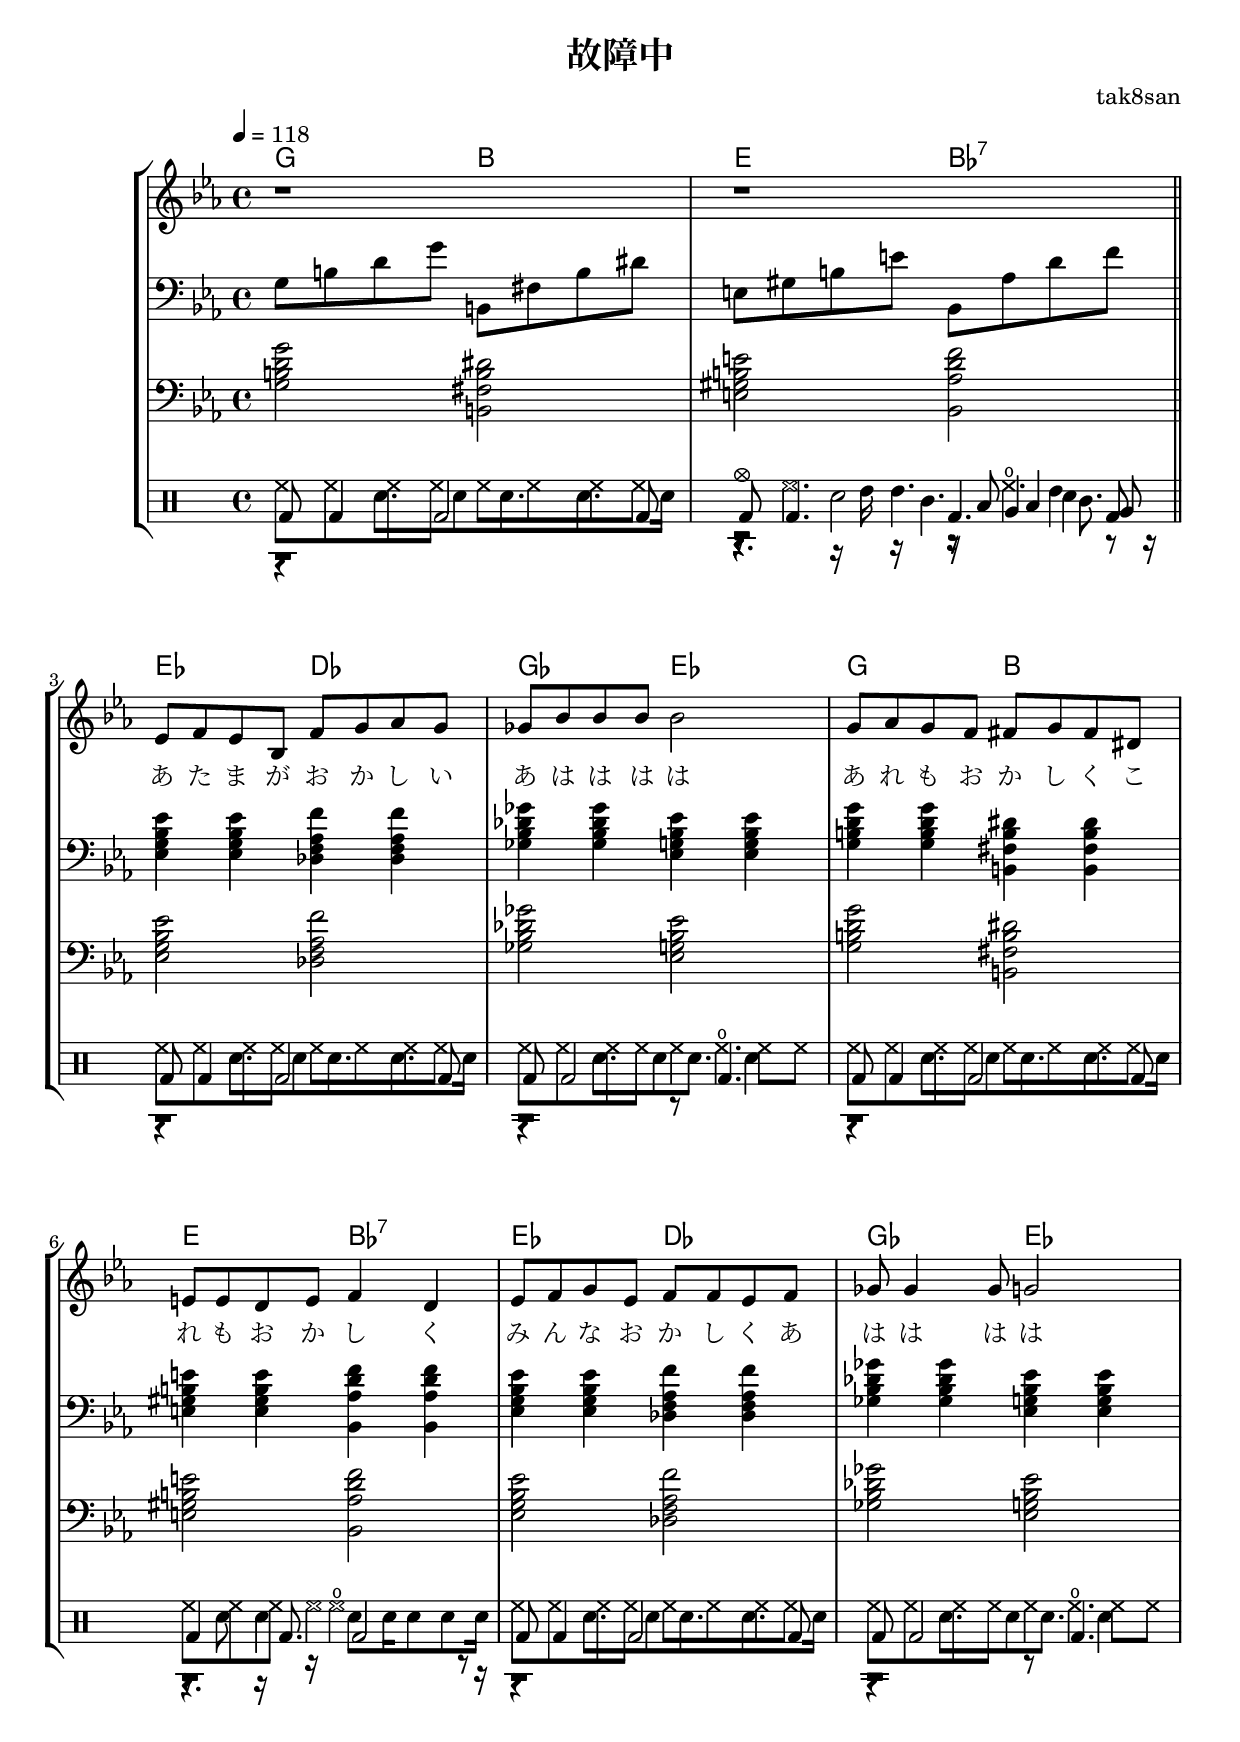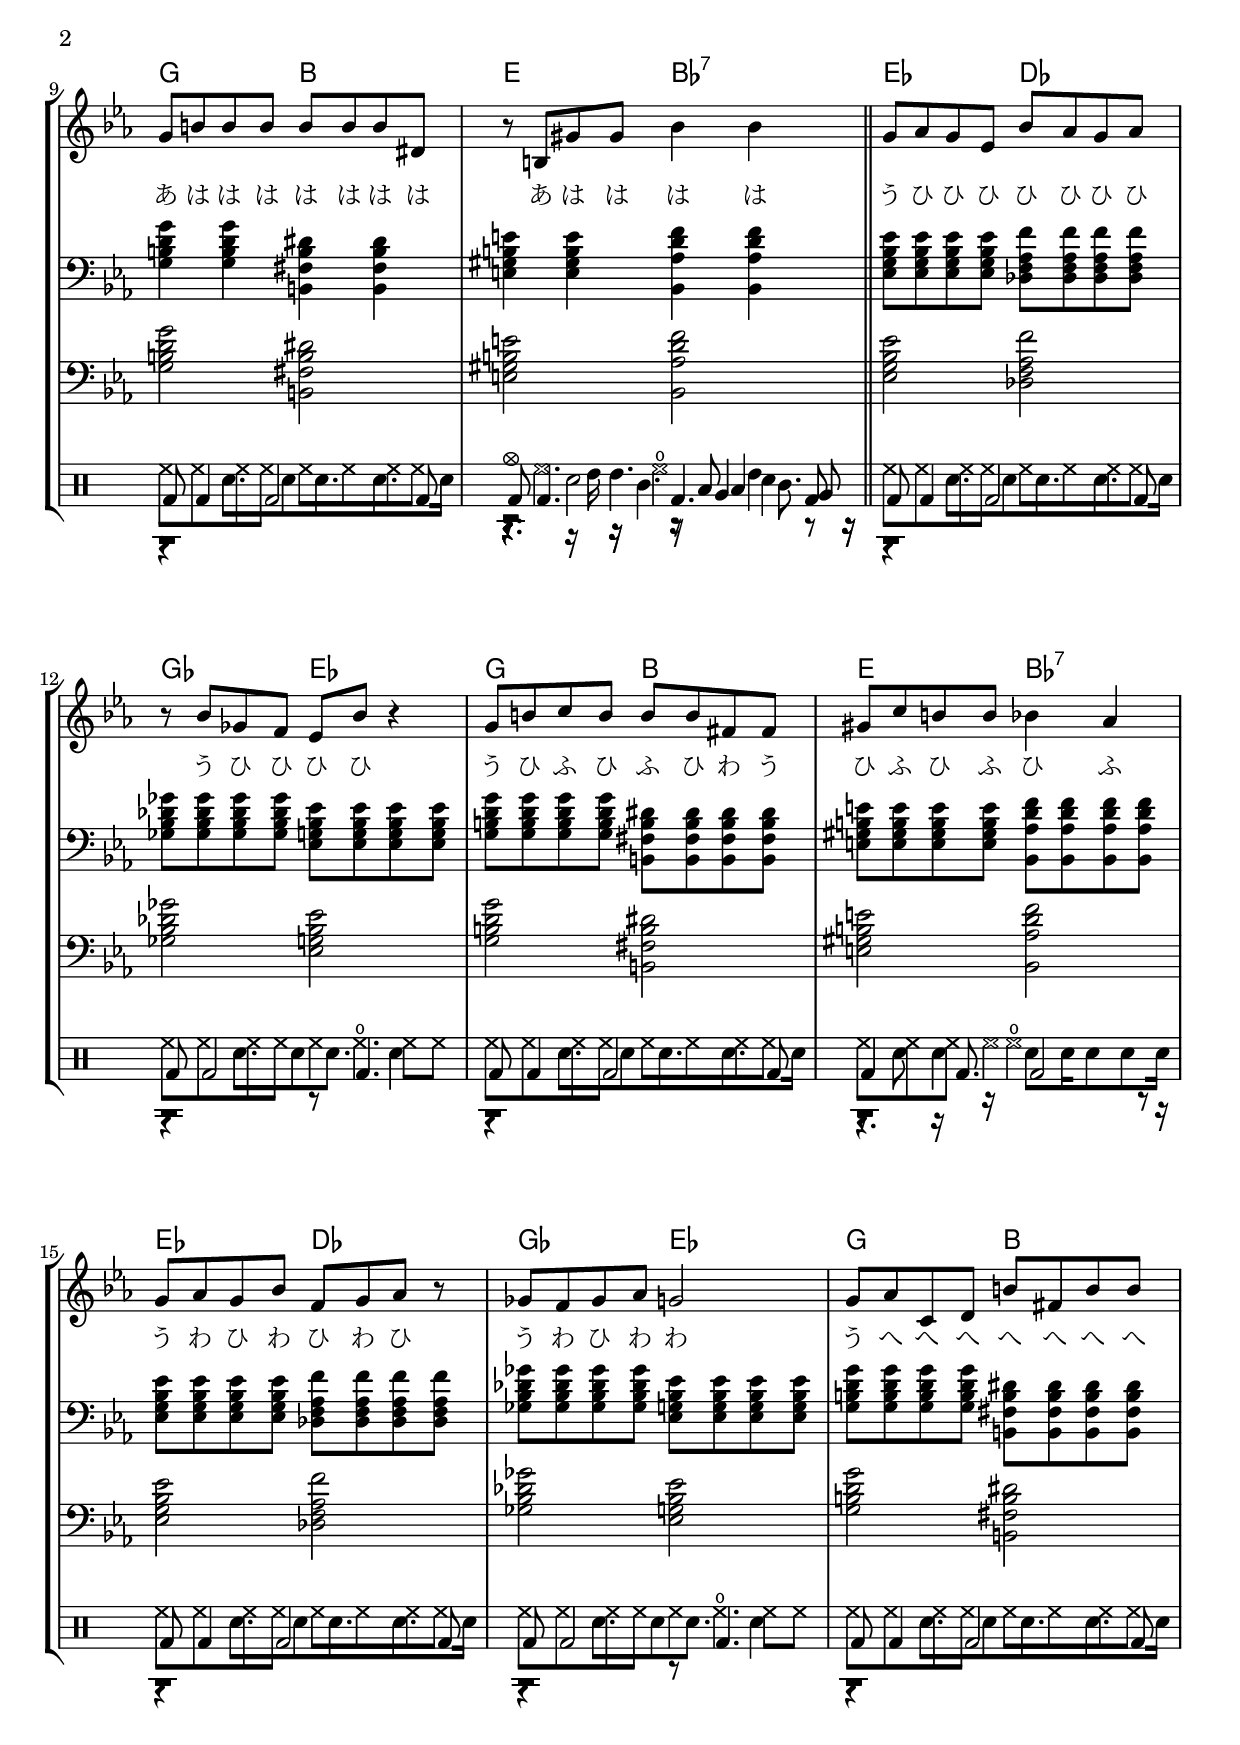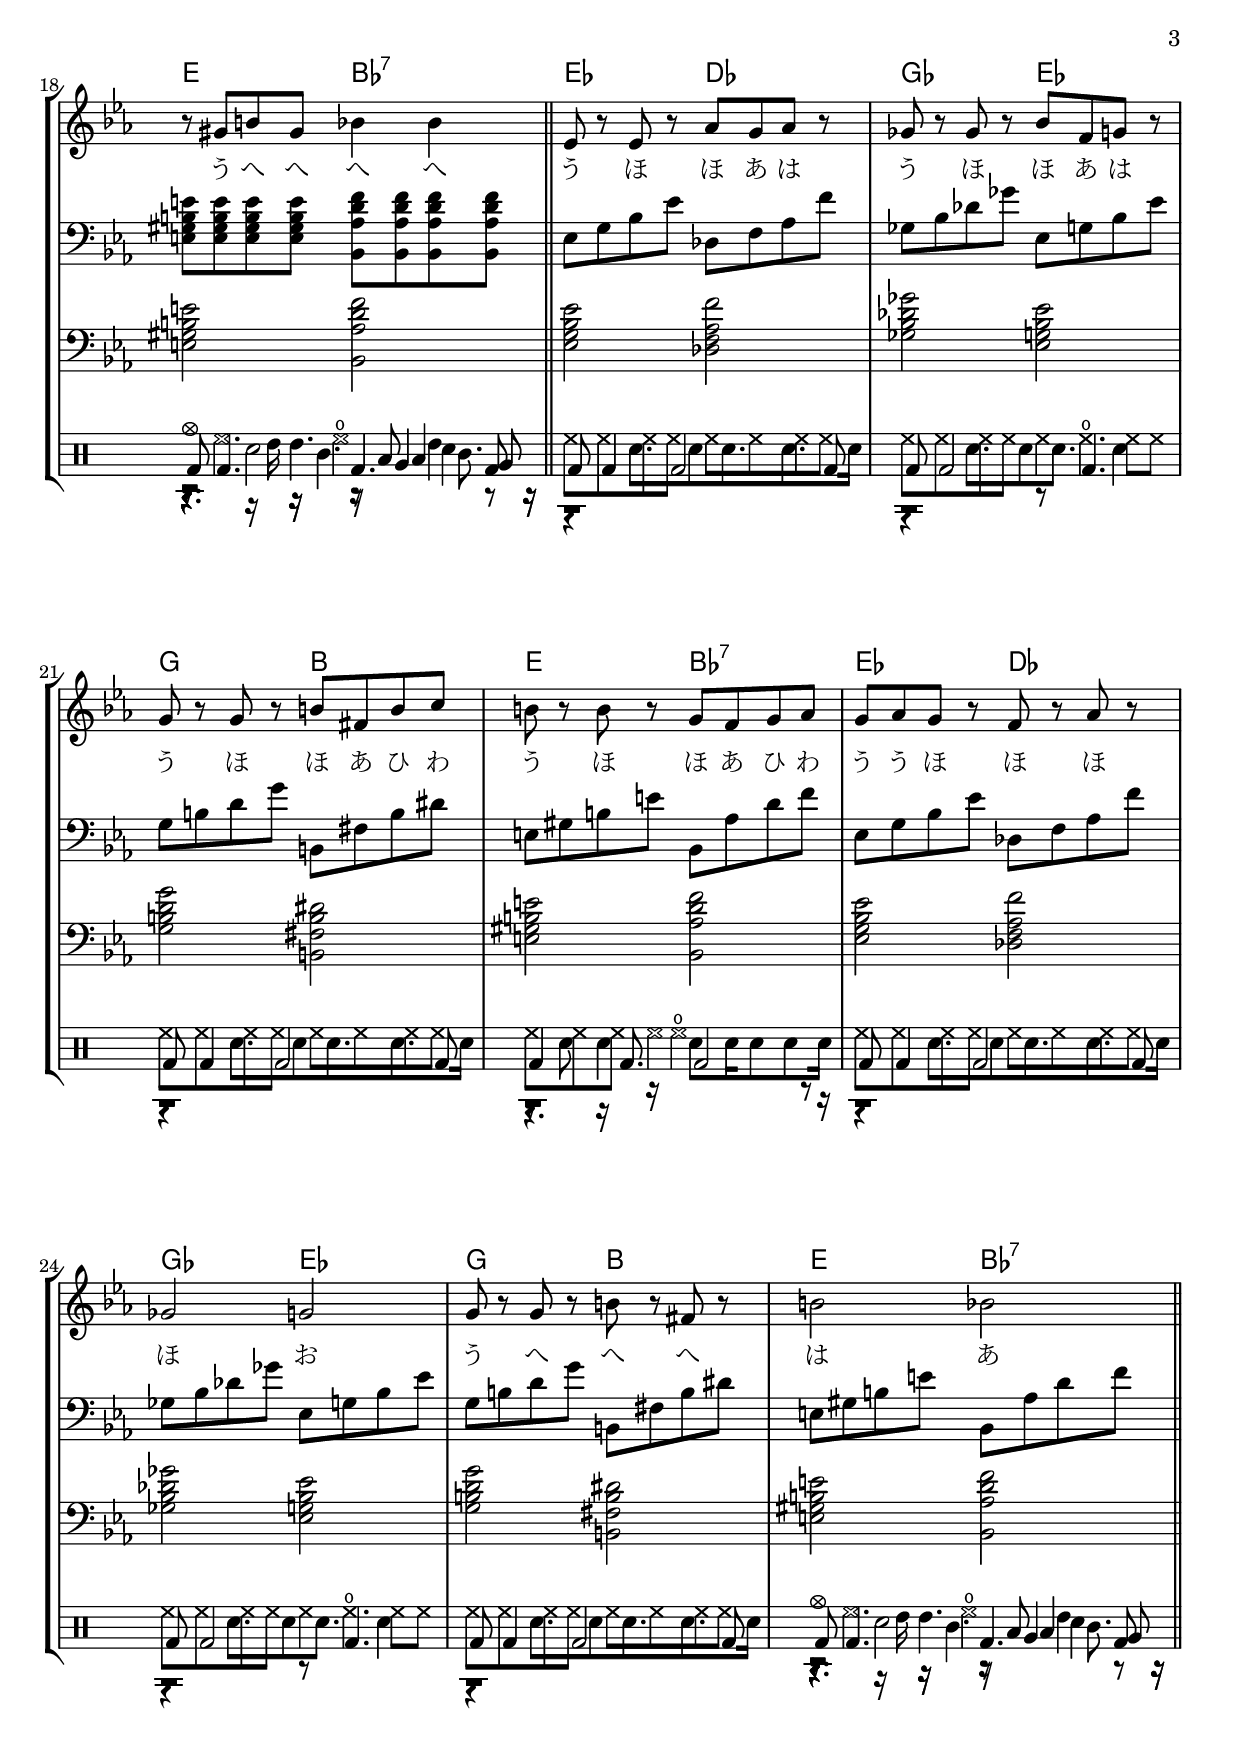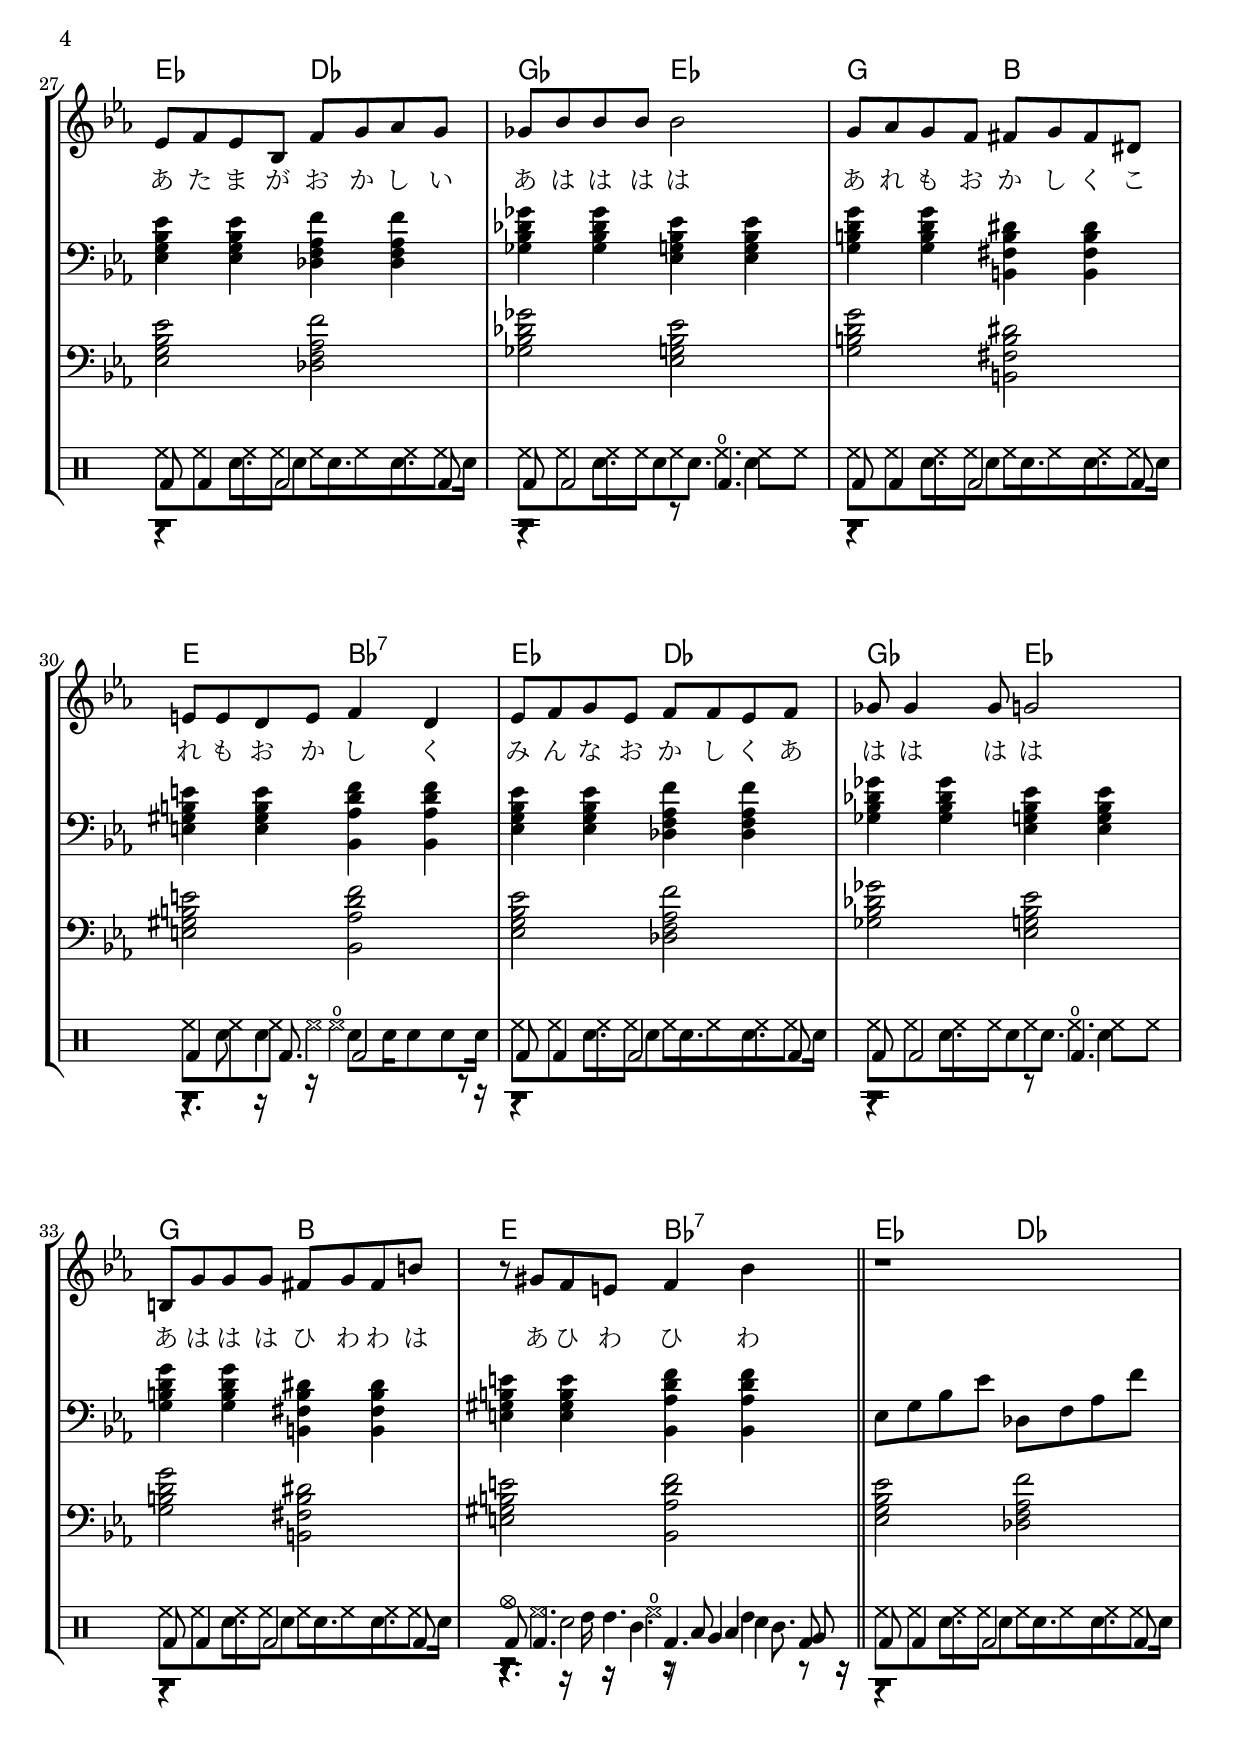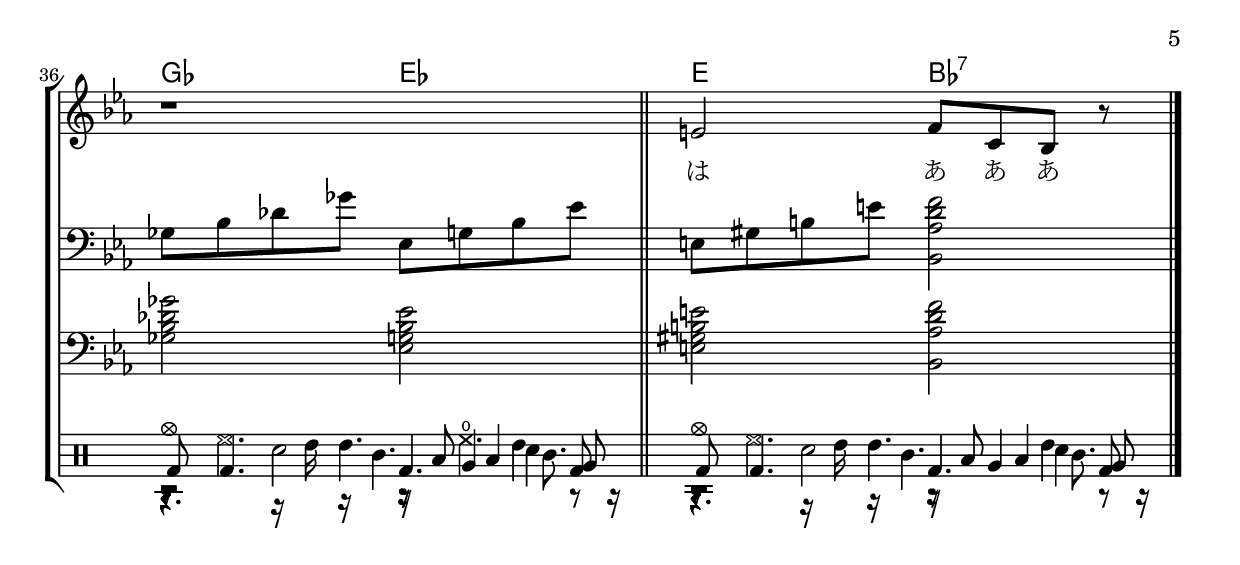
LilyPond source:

\version "2.12.1"

\header {
	title = \markup {故障中}
	composer = \markup \center-column {tak8san}
}

harmony = \chordmode {
	g2 b e bes:7 

	es des ges es g b e bes:7 es des ges es g b e bes:7 

	es des ges es g b e bes:7 es des ges es g b e bes:7 

	es des ges es g b e bes:7 es des ges es g b e bes:7 

	es des ges es g b e bes:7 es des ges es g b e bes:7 

	es des ges es 

	e bes:7 
}

melody = {
	\key es \major
	\tempo 4 = 118
	r1 | r1   
	\set Staff.midiInstrument = #"fss0.35"
	\set Staff.midiMinimumVolume = #0.7
	\set Staff.midiMaximumVolume = #0.9
	es'8  f'8  es'8  bes8  f'8  g'8  as'8  g'8 
	ges'8  bes'8  bes'8  bes'8  bes'2 
	g'8  as'8  g'8  f'8  fis'8  g'8  fis'8  dis'8 
	e'8  e'8  d'8  e'8  f'4  d'4 
	es'8  f'8  g'8  es'8  f'8  f'8  es'8  f'8 
	ges'8  ges'4  ges'8  g'2 
	g'8  b'8  b'8  b'8  b'8  b'8  b'8  dis'8 
	r8  b8  gis'8  gis'8  bes'4  bes'4
	\set Staff.midiInstrument = #"fss0.35"
	\set Staff.midiMinimumVolume = #0.7
	\set Staff.midiMaximumVolume = #0.9
	g'8  as'8  g'8  es'8  bes'8  as'8  g'8  as'8 
	r8  bes'8  ges'8  f'8  es'8  bes'8  r4 
	g'8  b'8  c''8  b'8  b'8  b'8  fis'8  fis'8 
	gis'8  c''8  b'8  b'8  bes'4  as'4 
	g'8  as'8  g'8  bes'8  f'8  g'8  as'8  r8 
	ges'8  f'8  ges'8  as'8  g'2 
	g'8  as'8  c'8  d'8  b'8  fis'8  b'8  b'8 
	r8  gis'8  b'8  gis'8  bes'4  bes'4
	\set Staff.midiInstrument = #"fss0.35"
	\set Staff.midiMinimumVolume = #0.7
	\set Staff.midiMaximumVolume = #0.9
	es'8  r8  es'8  r8  as'8  g'8  as'8  r8 
	ges'8  r8  ges'8  r8  bes'8  f'8  g'8  r8 
	g'8  r8  g'8  r8  b'8  fis'8  b'8  c''8 
	b'8  r8  b'8  r8  g'8  f'8  g'8  as'8 
	g'8  as'8  g'8  r8  f'8  r8  as'8  r8 
	ges'2  g'2 
	g'8  r8  g'8  r8  b'8  r8  fis'8  r8 
	b'2  bes'2
	\set Staff.midiInstrument = #"fss0.35"
	\set Staff.midiMinimumVolume = #0.7
	\set Staff.midiMaximumVolume = #0.9
	es'8  f'8  es'8  bes8  f'8  g'8  as'8  g'8 
	ges'8  bes'8  bes'8  bes'8  bes'2 
	g'8  as'8  g'8  f'8  fis'8  g'8  fis'8  dis'8 
	e'8  e'8  d'8  e'8  f'4  d'4 
	es'8  f'8  g'8  es'8  f'8  f'8  es'8  f'8 
	ges'8  ges'4  ges'8  g'2 
	b8  g'8  g'8  g'8  fis'8  g'8  fis'8  b'8 
	r8  gis'8  f'8  e'8  f'4  bes'4
	r1 | r1   
	\set Staff.midiInstrument = #"fss0.35"
	\set Staff.midiMinimumVolume = #0.7
	\set Staff.midiMaximumVolume = #0.9
	e'2  f'8  c'8  bes8  r8
	\bar "|."
}

words = \lyricmode {
	
	あ  た  ま  が  お  か  し  い  あ  は  は  は  は  あ  れ  も  お  か  し  く  こ  れ  も  お  か  し  く  み  ん  な  お  か  し  く  あ  は  は  は  は  あ  は  は  は  は  は  は  は  あ  は  は  は  は  
	う  ひ  ひ  ひ  ひ  ひ  ひ  ひ  う  ひ  ひ  ひ  ひ  う  ひ  ふ  ひ  ふ  ひ  わ  う  ひ  ふ  ひ  ふ  ひ  ふ  う  わ  ひ  わ  ひ  わ  ひ  う  わ  ひ  わ  わ  う  へ  へ  へ  へ  へ  へ  へ  う  へ  へ  へ  へ  
	う  ほ  ほ  あ  は  う  ほ  ほ  あ  は  う  ほ  ほ  あ  ひ  わ  う  ほ  ほ  あ  ひ  わ  う  う  ほ  ほ  ほ  ほ  お  う  へ  へ  へ  は  あ  
	あ  た  ま  が  お  か  し  い  あ  は  は  は  は  あ  れ  も  お  か  し  く  こ  れ  も  お  か  し  く  み  ん  な  お  か  し  く  あ  は  は  は  は  あ  は  は  は  ひ  わ  わ  は  あ  ひ  わ  ひ  わ  
	
	は  あ  あ  あ  
}

tempochange = {
	\tempo 4 = 118
	r1 | r1 \bar "||"
	\tempo 4 = 118
	r1 | r1 | r1 | r1 | r1 | r1 | r1 | r1 \bar "||"
	\tempo 4 = 118
	r1 | r1 | r1 | r1 | r1 | r1 | r1 | r1 \bar "||"
	\tempo 4 = 118
	r1 | r1 | r1 | r1 | r1 | r1 | r1 | r1 \bar "||"
	\tempo 4 = 118
	r1 | r1 | r1 | r1 | r1 | r1 | r1 | r1 \bar "||"
	\tempo 4 = 118
	r1 | r1 \bar "||"
	\tempo 4 = 118
	r1 \bar "|."
}

mainacc = {
	\clef bass
	\set Staff.midiInstrument = #"Acoustic grand"
	\set Staff.midiMinimumVolume = #0.3
	\set Staff.midiMaximumVolume = #0.6
	\key es \major
	\tempo 4 = 118
	g8 b8 d'8 g'8
	b,8 fis8 b8 dis'8
	e8 gis8 b8 e'8
	bes,8 as8 d'8 f'8
	\bar "||"

	\set Staff.midiInstrument = #"Acoustic grand"
	\set Staff.midiMinimumVolume = #0.3
	\set Staff.midiMaximumVolume = #0.6
	<es g bes es'>4 <es g bes es'>4
	<des f as f'>4 <des f as f'>4
	<ges bes des' ges'>4 <ges bes des' ges'>4
	<es g bes es'>4 <es g bes es'>4
	<g b d' g'>4 <g b d' g'>4
	<b, fis b dis'>4 <b, fis b dis'>4
	<e gis b e'>4 <e gis b e'>4
	<bes, as d' f'>4 <bes, as d' f'>4
	<es g bes es'>4 <es g bes es'>4
	<des f as f'>4 <des f as f'>4
	<ges bes des' ges'>4 <ges bes des' ges'>4
	<es g bes es'>4 <es g bes es'>4
	<g b d' g'>4 <g b d' g'>4
	<b, fis b dis'>4 <b, fis b dis'>4
	<e gis b e'>4 <e gis b e'>4
	<bes, as d' f'>4 <bes, as d' f'>4
	\bar "||"

	\set Staff.midiInstrument = #"Acoustic Guitar (steel)"
	\set Staff.midiMinimumVolume = #0.3
	\set Staff.midiMaximumVolume = #0.6
	<es g bes es'>8 <es g bes es'>8 <es g bes es'>8 <es g bes es'>8
	<des f as f'>8 <des f as f'>8 <des f as f'>8 <des f as f'>8
	<ges bes des' ges'>8 <ges bes des' ges'>8 <ges bes des' ges'>8 <ges bes des' ges'>8
	<es g bes es'>8 <es g bes es'>8 <es g bes es'>8 <es g bes es'>8
	<g b d' g'>8 <g b d' g'>8 <g b d' g'>8 <g b d' g'>8
	<b, fis b dis'>8 <b, fis b dis'>8 <b, fis b dis'>8 <b, fis b dis'>8
	<e gis b e'>8 <e gis b e'>8 <e gis b e'>8 <e gis b e'>8
	<bes, as d' f'>8 <bes, as d' f'>8 <bes, as d' f'>8 <bes, as d' f'>8
	<es g bes es'>8 <es g bes es'>8 <es g bes es'>8 <es g bes es'>8
	<des f as f'>8 <des f as f'>8 <des f as f'>8 <des f as f'>8
	<ges bes des' ges'>8 <ges bes des' ges'>8 <ges bes des' ges'>8 <ges bes des' ges'>8
	<es g bes es'>8 <es g bes es'>8 <es g bes es'>8 <es g bes es'>8
	<g b d' g'>8 <g b d' g'>8 <g b d' g'>8 <g b d' g'>8
	<b, fis b dis'>8 <b, fis b dis'>8 <b, fis b dis'>8 <b, fis b dis'>8
	<e gis b e'>8 <e gis b e'>8 <e gis b e'>8 <e gis b e'>8
	<bes, as d' f'>8 <bes, as d' f'>8 <bes, as d' f'>8 <bes, as d' f'>8
	\bar "||"

	\set Staff.midiInstrument = #"Acoustic Guitar (steel)"
	\set Staff.midiMinimumVolume = #0.3
	\set Staff.midiMaximumVolume = #0.6
	es8 g8 bes8 es'8
	des8 f8 as8 f'8
	ges8 bes8 des'8 ges'8
	es8 g8 bes8 es'8
	g8 b8 d'8 g'8
	b,8 fis8 b8 dis'8
	e8 gis8 b8 e'8
	bes,8 as8 d'8 f'8
	es8 g8 bes8 es'8
	des8 f8 as8 f'8
	ges8 bes8 des'8 ges'8
	es8 g8 bes8 es'8
	g8 b8 d'8 g'8
	b,8 fis8 b8 dis'8
	e8 gis8 b8 e'8
	bes,8 as8 d'8 f'8
	\bar "||"

	\set Staff.midiInstrument = #"Acoustic grand"
	\set Staff.midiMinimumVolume = #0.3
	\set Staff.midiMaximumVolume = #0.6
	<es g bes es'>4 <es g bes es'>4
	<des f as f'>4 <des f as f'>4
	<ges bes des' ges'>4 <ges bes des' ges'>4
	<es g bes es'>4 <es g bes es'>4
	<g b d' g'>4 <g b d' g'>4
	<b, fis b dis'>4 <b, fis b dis'>4
	<e gis b e'>4 <e gis b e'>4
	<bes, as d' f'>4 <bes, as d' f'>4
	<es g bes es'>4 <es g bes es'>4
	<des f as f'>4 <des f as f'>4
	<ges bes des' ges'>4 <ges bes des' ges'>4
	<es g bes es'>4 <es g bes es'>4
	<g b d' g'>4 <g b d' g'>4
	<b, fis b dis'>4 <b, fis b dis'>4
	<e gis b e'>4 <e gis b e'>4
	<bes, as d' f'>4 <bes, as d' f'>4
	\bar "||"

	\set Staff.midiInstrument = #"Acoustic grand"
	\set Staff.midiMinimumVolume = #0.3
	\set Staff.midiMaximumVolume = #0.6
	es8 g8 bes8 es'8
	des8 f8 as8 f'8
	ges8 bes8 des'8 ges'8
	es8 g8 bes8 es'8
	\bar "||"

	\set Staff.midiInstrument = #"Acoustic grand"
	\set Staff.midiMinimumVolume = #0.3
	\set Staff.midiMaximumVolume = #0.6
	e8 gis8 b8 e'8
	<bes, as d' f'>2
	\bar "|."
}

subacc = {
	\clef bass
	\set Staff.midiInstrument = #"String Ensemble 1"
	\set Staff.midiMinimumVolume = #0.3
	\set Staff.midiMaximumVolume = #0.6
	\key es \major
	\tempo 4 = 118
	<g b d' g'>2
	<b, fis b dis'>2
	<e gis b e'>2
	<bes, as d' f'>2
	\bar "||"

	\set Staff.midiInstrument = #"String Ensemble 2"
	\set Staff.midiMinimumVolume = #0.3
	\set Staff.midiMaximumVolume = #0.6
	<es g bes es'>2
	<des f as f'>2
	<ges bes des' ges'>2
	<es g bes es'>2
	<g b d' g'>2
	<b, fis b dis'>2
	<e gis b e'>2
	<bes, as d' f'>2
	<es g bes es'>2
	<des f as f'>2
	<ges bes des' ges'>2
	<es g bes es'>2
	<g b d' g'>2
	<b, fis b dis'>2
	<e gis b e'>2
	<bes, as d' f'>2
	\bar "||"

	\set Staff.midiInstrument = #"String Ensemble 1"
	\set Staff.midiMinimumVolume = #0.3
	\set Staff.midiMaximumVolume = #0.6
	<es g bes es'>2
	<des f as f'>2
	<ges bes des' ges'>2
	<es g bes es'>2
	<g b d' g'>2
	<b, fis b dis'>2
	<e gis b e'>2
	<bes, as d' f'>2
	<es g bes es'>2
	<des f as f'>2
	<ges bes des' ges'>2
	<es g bes es'>2
	<g b d' g'>2
	<b, fis b dis'>2
	<e gis b e'>2
	<bes, as d' f'>2
	\bar "||"

	\set Staff.midiInstrument = #"String Ensemble 2"
	\set Staff.midiMinimumVolume = #0.3
	\set Staff.midiMaximumVolume = #0.6
	<es g bes es'>2
	<des f as f'>2
	<ges bes des' ges'>2
	<es g bes es'>2
	<g b d' g'>2
	<b, fis b dis'>2
	<e gis b e'>2
	<bes, as d' f'>2
	<es g bes es'>2
	<des f as f'>2
	<ges bes des' ges'>2
	<es g bes es'>2
	<g b d' g'>2
	<b, fis b dis'>2
	<e gis b e'>2
	<bes, as d' f'>2
	\bar "||"

	\set Staff.midiInstrument = #"String Ensemble 1"
	\set Staff.midiMinimumVolume = #0.3
	\set Staff.midiMaximumVolume = #0.6
	<es g bes es'>2
	<des f as f'>2
	<ges bes des' ges'>2
	<es g bes es'>2
	<g b d' g'>2
	<b, fis b dis'>2
	<e gis b e'>2
	<bes, as d' f'>2
	<es g bes es'>2
	<des f as f'>2
	<ges bes des' ges'>2
	<es g bes es'>2
	<g b d' g'>2
	<b, fis b dis'>2
	<e gis b e'>2
	<bes, as d' f'>2
	\bar "||"

	\set Staff.midiInstrument = #"String Ensemble 2"
	\set Staff.midiMinimumVolume = #0.3
	\set Staff.midiMaximumVolume = #0.6
	<es g bes es'>2
	<des f as f'>2
	<ges bes des' ges'>2
	<es g bes es'>2
	\bar "||"

	\set Staff.midiInstrument = #"String Ensemble 2"
	\set Staff.midiMinimumVolume = #0.3
	\set Staff.midiMaximumVolume = #0.6
	<e gis b e'>2
	<bes, as d' f'>2
	\bar "|."
}

percA = {
	\drummode {
	hh8 hh8 hh8 hh8 hh8 hh8 hh8 hh8  |r8 hh2. r8  \bar "||"
	hh8 hh8 hh8 hh8 hh8 hh8 hh8 hh8  |hh8 hh8 hh8 hh8 hh4 hh8 hh8  |hh8 hh8 hh8 hh8 hh8 hh8 hh8 hh8  |hh8 hh8 hh8 hh2 r8  |hh8 hh8 hh8 hh8 hh8 hh8 hh8 hh8  |hh8 hh8 hh8 hh8 hh4 hh8 hh8  |hh8 hh8 hh8 hh8 hh8 hh8 hh8 hh8  |r8 hh2. r8  \bar "||"
	hh8 hh8 hh8 hh8 hh8 hh8 hh8 hh8  |hh8 hh8 hh8 hh8 hh4 hh8 hh8  |hh8 hh8 hh8 hh8 hh8 hh8 hh8 hh8  |hh8 hh8 hh8 hh2 r8  |hh8 hh8 hh8 hh8 hh8 hh8 hh8 hh8  |hh8 hh8 hh8 hh8 hh4 hh8 hh8  |hh8 hh8 hh8 hh8 hh8 hh8 hh8 hh8  |r8 hh2. r8  \bar "||"
	hh8 hh8 hh8 hh8 hh8 hh8 hh8 hh8  |hh8 hh8 hh8 hh8 hh4 hh8 hh8  |hh8 hh8 hh8 hh8 hh8 hh8 hh8 hh8  |hh8 hh8 hh8 hh2 r8  |hh8 hh8 hh8 hh8 hh8 hh8 hh8 hh8  |hh8 hh8 hh8 hh8 hh4 hh8 hh8  |hh8 hh8 hh8 hh8 hh8 hh8 hh8 hh8  |r8 hh2. r8  \bar "||"
	hh8 hh8 hh8 hh8 hh8 hh8 hh8 hh8  |hh8 hh8 hh8 hh8 hh4 hh8 hh8  |hh8 hh8 hh8 hh8 hh8 hh8 hh8 hh8  |hh8 hh8 hh8 hh2 r8  |hh8 hh8 hh8 hh8 hh8 hh8 hh8 hh8  |hh8 hh8 hh8 hh8 hh4 hh8 hh8  |hh8 hh8 hh8 hh8 hh8 hh8 hh8 hh8  |r8 hh2. r8  \bar "||"
	hh8 hh8 hh8 hh8 hh8 hh8 hh8 hh8  |r8 hh2. r8  \bar "||"
	r8 hh2. r8  \bar "|."
	}
}

percB = {
	\drummode {
	r4 sn8. sn8 sn8. sn8. sn16  |r4 sn2 sn4  \bar "||"
	r4 sn8. sn8 sn8. sn8. sn16  |r4 sn8. sn8 sn8. sn4  |r4 sn8. sn8 sn8. sn8. sn16  |r8 sn8 sn4 sn8 sn16 sn8 sn8 sn16  |r4 sn8. sn8 sn8. sn8. sn16  |r4 sn8. sn8 sn8. sn4  |r4 sn8. sn8 sn8. sn8. sn16  |r4 sn2 sn4  \bar "||"
	r4 sn8. sn8 sn8. sn8. sn16  |r4 sn8. sn8 sn8. sn4  |r4 sn8. sn8 sn8. sn8. sn16  |r8 sn8 sn4 sn8 sn16 sn8 sn8 sn16  |r4 sn8. sn8 sn8. sn8. sn16  |r4 sn8. sn8 sn8. sn4  |r4 sn8. sn8 sn8. sn8. sn16  |r4 sn2 sn4  \bar "||"
	r4 sn8. sn8 sn8. sn8. sn16  |r4 sn8. sn8 sn8. sn4  |r4 sn8. sn8 sn8. sn8. sn16  |r8 sn8 sn4 sn8 sn16 sn8 sn8 sn16  |r4 sn8. sn8 sn8. sn8. sn16  |r4 sn8. sn8 sn8. sn4  |r4 sn8. sn8 sn8. sn8. sn16  |r4 sn2 sn4  \bar "||"
	r4 sn8. sn8 sn8. sn8. sn16  |r4 sn8. sn8 sn8. sn4  |r4 sn8. sn8 sn8. sn8. sn16  |r8 sn8 sn4 sn8 sn16 sn8 sn8 sn16  |r4 sn8. sn8 sn8. sn8. sn16  |r4 sn8. sn8 sn8. sn4  |r4 sn8. sn8 sn8. sn8. sn16  |r4 sn2 sn4  \bar "||"
	r4 sn8. sn8 sn8. sn8. sn16  |r4 sn2 sn4  \bar "||"
	r4 sn2 sn4  \bar "|."
	}
}

percC = {
	\drummode {
	bd8 bd4 bd2 bd8  |bd8 bd4. bd4. bd8  \bar "||"
	bd8 bd4 bd2 bd8  |bd8 bd2 bd4.  |bd8 bd4 bd2 bd8  |bd4 r16 bd8. bd2  |bd8 bd4 bd2 bd8  |bd8 bd2 bd4.  |bd8 bd4 bd2 bd8  |bd8 bd4. bd4. bd8  \bar "||"
	bd8 bd4 bd2 bd8  |bd8 bd2 bd4.  |bd8 bd4 bd2 bd8  |bd4 r16 bd8. bd2  |bd8 bd4 bd2 bd8  |bd8 bd2 bd4.  |bd8 bd4 bd2 bd8  |bd8 bd4. bd4. bd8  \bar "||"
	bd8 bd4 bd2 bd8  |bd8 bd2 bd4.  |bd8 bd4 bd2 bd8  |bd4 r16 bd8. bd2  |bd8 bd4 bd2 bd8  |bd8 bd2 bd4.  |bd8 bd4 bd2 bd8  |bd8 bd4. bd4. bd8  \bar "||"
	bd8 bd4 bd2 bd8  |bd8 bd2 bd4.  |bd8 bd4 bd2 bd8  |bd4 r16 bd8. bd2  |bd8 bd4 bd2 bd8  |bd8 bd2 bd4.  |bd8 bd4 bd2 bd8  |bd8 bd4. bd4. bd8  \bar "||"
	bd8 bd4 bd2 bd8  |bd8 bd4. bd4. bd8  \bar "||"
	bd8 bd4. bd4. bd8  \bar "|."
	}
}

percD = {
	\drummode {
	r1  |r2 r8 hho4.  \bar "||"
	r1  |r2 r8 hho4.  |r1  |r4. r16 hho2 r16  |r1  |r2 r8 hho4.  |r1  |r4. r16 hho2 r16  \bar "||"
	r1  |r2 r8 hho4.  |r1  |r4. r16 hho2 r16  |r1  |r2 r8 hho4.  |r1  |r4. r16 hho2 r16  \bar "||"
	r1  |r2 r8 hho4.  |r1  |r4. r16 hho2 r16  |r1  |r2 r8 hho4.  |r1  |r4. r16 hho2 r16  \bar "||"
	r1  |r2 r8 hho4.  |r1  |r4. r16 hho2 r16  |r1  |r2 r8 hho4.  |r1  |r4. r16 hho2 r16  \bar "||"
	r1  |r2 r8 hho4.  \bar "||"
	r1  \bar "|."
	}
}

percE = {
	\drummode {
	r1 |cymc1  \bar "||"
	r1 |r1 |r1 |r1 |r1 |r1 |r1 |cymc1  \bar "||"
	r1 |r1 |r1 |r1 |r1 |r1 |r1 |cymc1  \bar "||"
	r1 |r1 |r1 |r1 |r1 |r1 |r1 |cymc1  \bar "||"
	r1 |r1 |r1 |r1 |r1 |r1 |r1 |cymc1  \bar "||"
	r1 |cymc1  \bar "||"
	cymc1  \bar "|."
	}
}

percF = {
	\drummode {
	r1 |r4 r16 tommh16 tommh4. tommh4  \bar "||"
	r1 |r1 |r1 |r1 |r1 |r1 |r1 |r4 r16 tommh16 tommh4. tommh4  \bar "||"
	r1 |r1 |r1 |r1 |r1 |r1 |r1 |r4 r16 tommh16 tommh4. tommh4  \bar "||"
	r1 |r1 |r1 |r1 |r1 |r1 |r1 |r4 r16 tommh16 tommh4. tommh4  \bar "||"
	r1 |r1 |r1 |r1 |r1 |r1 |r1 |r4 r16 tommh16 tommh4. tommh4  \bar "||"
	r1 |r4 r16 tommh16 tommh4. tommh4  \bar "||"
	r4 r16 tommh16 tommh4. tommh4  \bar "|."
	}
}

percG = {
	\drummode {
	r1 |r4. r16 tomml4. tomml8.  \bar "||"
	r1 |r1 |r1 |r1 |r1 |r1 |r1 |r4. r16 tomml4. tomml8.  \bar "||"
	r1 |r1 |r1 |r1 |r1 |r1 |r1 |r4. r16 tomml4. tomml8.  \bar "||"
	r1 |r1 |r1 |r1 |r1 |r1 |r1 |r4. r16 tomml4. tomml8.  \bar "||"
	r1 |r1 |r1 |r1 |r1 |r1 |r1 |r4. r16 tomml4. tomml8.  \bar "||"
	r1 |r4. r16 tomml4. tomml8.  \bar "||"
	r4. r16 tomml4. tomml8.  \bar "|."
	}
}

percH = {
	\drummode {
	r1 |r2 r16 toml8 toml4 r16  \bar "||"
	r1 |r1 |r1 |r1 |r1 |r1 |r1 |r2 r16 toml8 toml4 r16  \bar "||"
	r1 |r1 |r1 |r1 |r1 |r1 |r1 |r2 r16 toml8 toml4 r16  \bar "||"
	r1 |r1 |r1 |r1 |r1 |r1 |r1 |r2 r16 toml8 toml4 r16  \bar "||"
	r1 |r1 |r1 |r1 |r1 |r1 |r1 |r2 r16 toml8 toml4 r16  \bar "||"
	r1 |r2 r16 toml8 toml4 r16  \bar "||"
	r2 r16 toml8 toml4 r16  \bar "|."
	}
}

percI = {
	\drummode {
	r1 |r2 r8 tomfh4 tomfh8  \bar "||"
	r1 |r1 |r1 |r1 |r1 |r1 |r1 |r2 r8 tomfh4 tomfh8  \bar "||"
	r1 |r1 |r1 |r1 |r1 |r1 |r1 |r2 r8 tomfh4 tomfh8  \bar "||"
	r1 |r1 |r1 |r1 |r1 |r1 |r1 |r2 r8 tomfh4 tomfh8  \bar "||"
	r1 |r1 |r1 |r1 |r1 |r1 |r1 |r2 r8 tomfh4 tomfh8  \bar "||"
	r1 |r2 r8 tomfh4 tomfh8  \bar "||"
	r2 r8 tomfh4 tomfh8  \bar "|."
	}
}

\score {
	<<
		\new StaffGroup <<
			\new ChordNames {\harmony}
			\new Voice = "melody" {\melody}
			\new Lyrics \lyricsto "melody" \words
			\new Staff = "mainacc" {\mainacc}
			\new Staff = "subacc" {\subacc}
			\new DrumStaff <<
				\new DrumVoice {\percA}
				\new DrumVoice {\percB}
				\new DrumVoice {\percC}
				\new DrumVoice {\percD}
				\new DrumVoice {\percE}
				\new DrumVoice {\percF}
				\new DrumVoice {\percG}
				\new DrumVoice {\percH}
				\new DrumVoice {\percI}
			>>
		>>
	>>
	\layout { }
}
